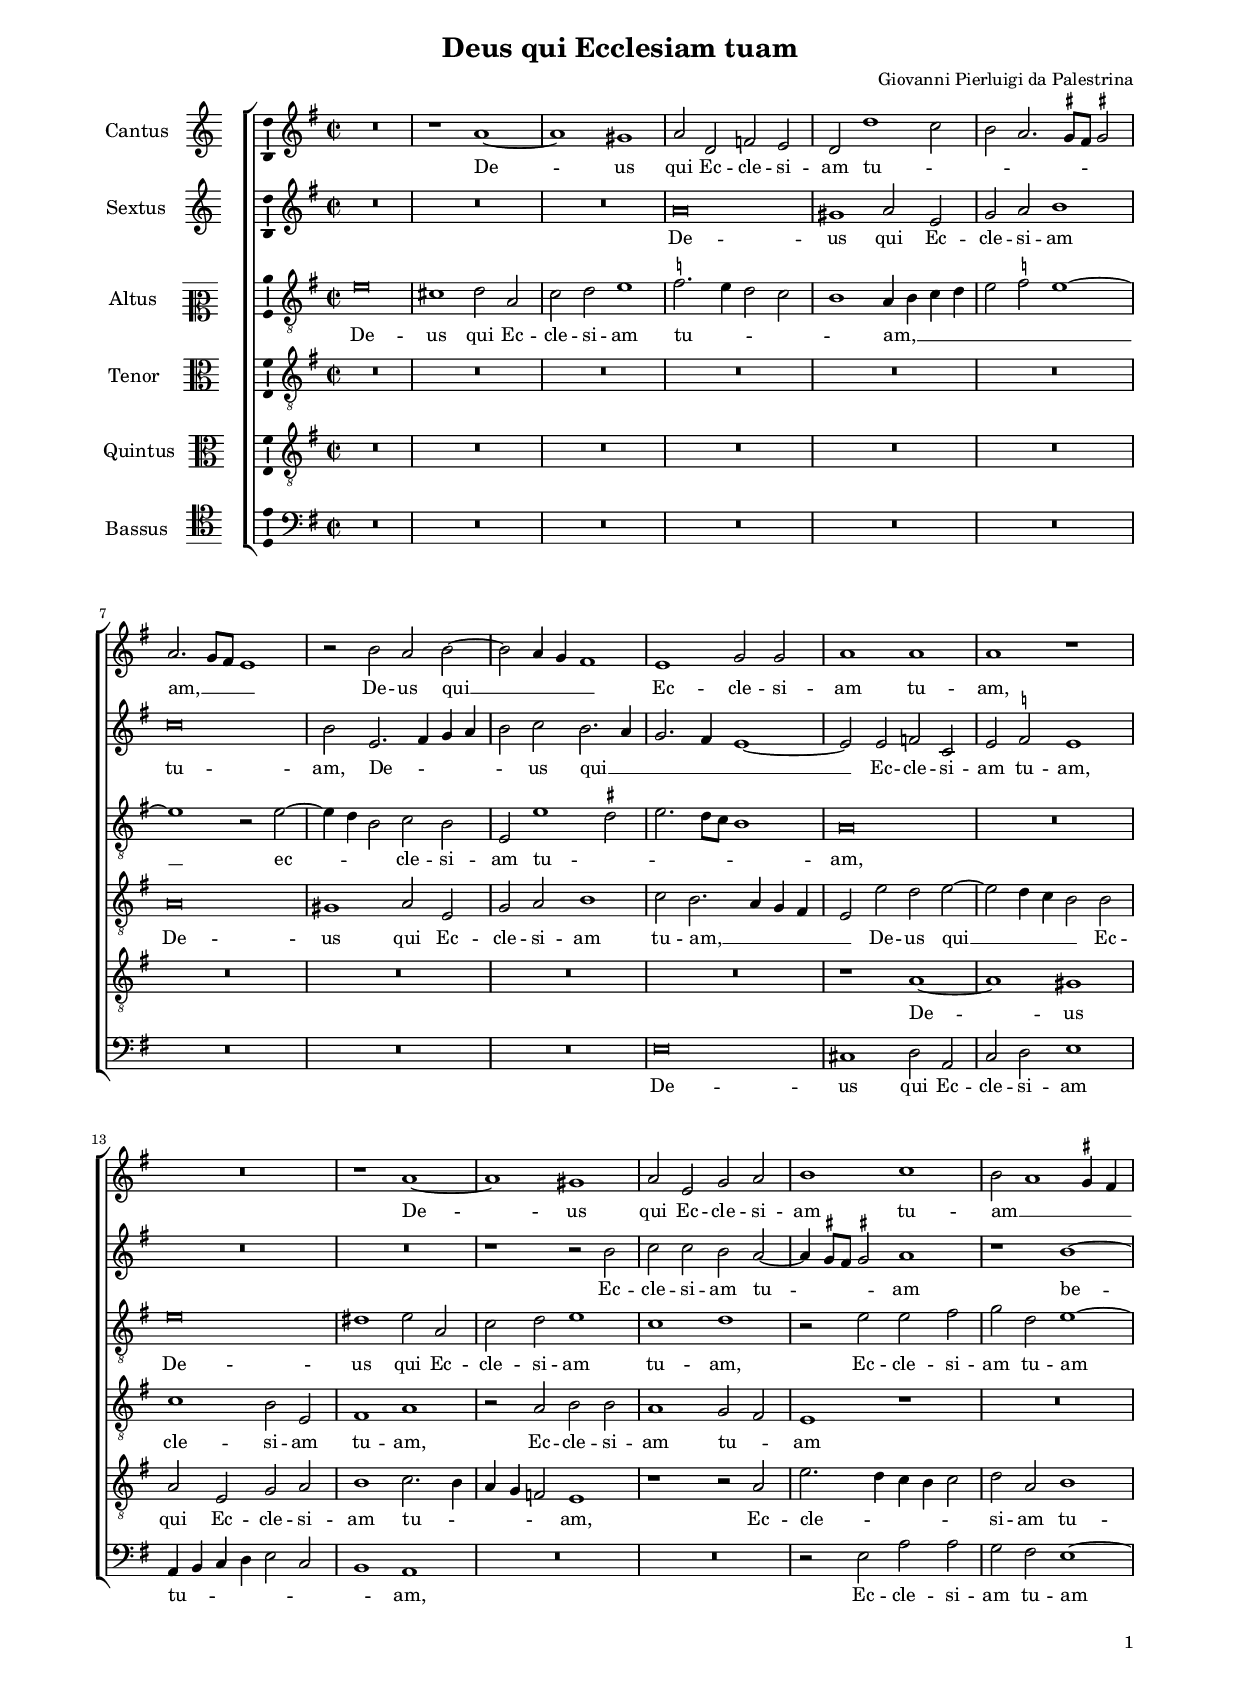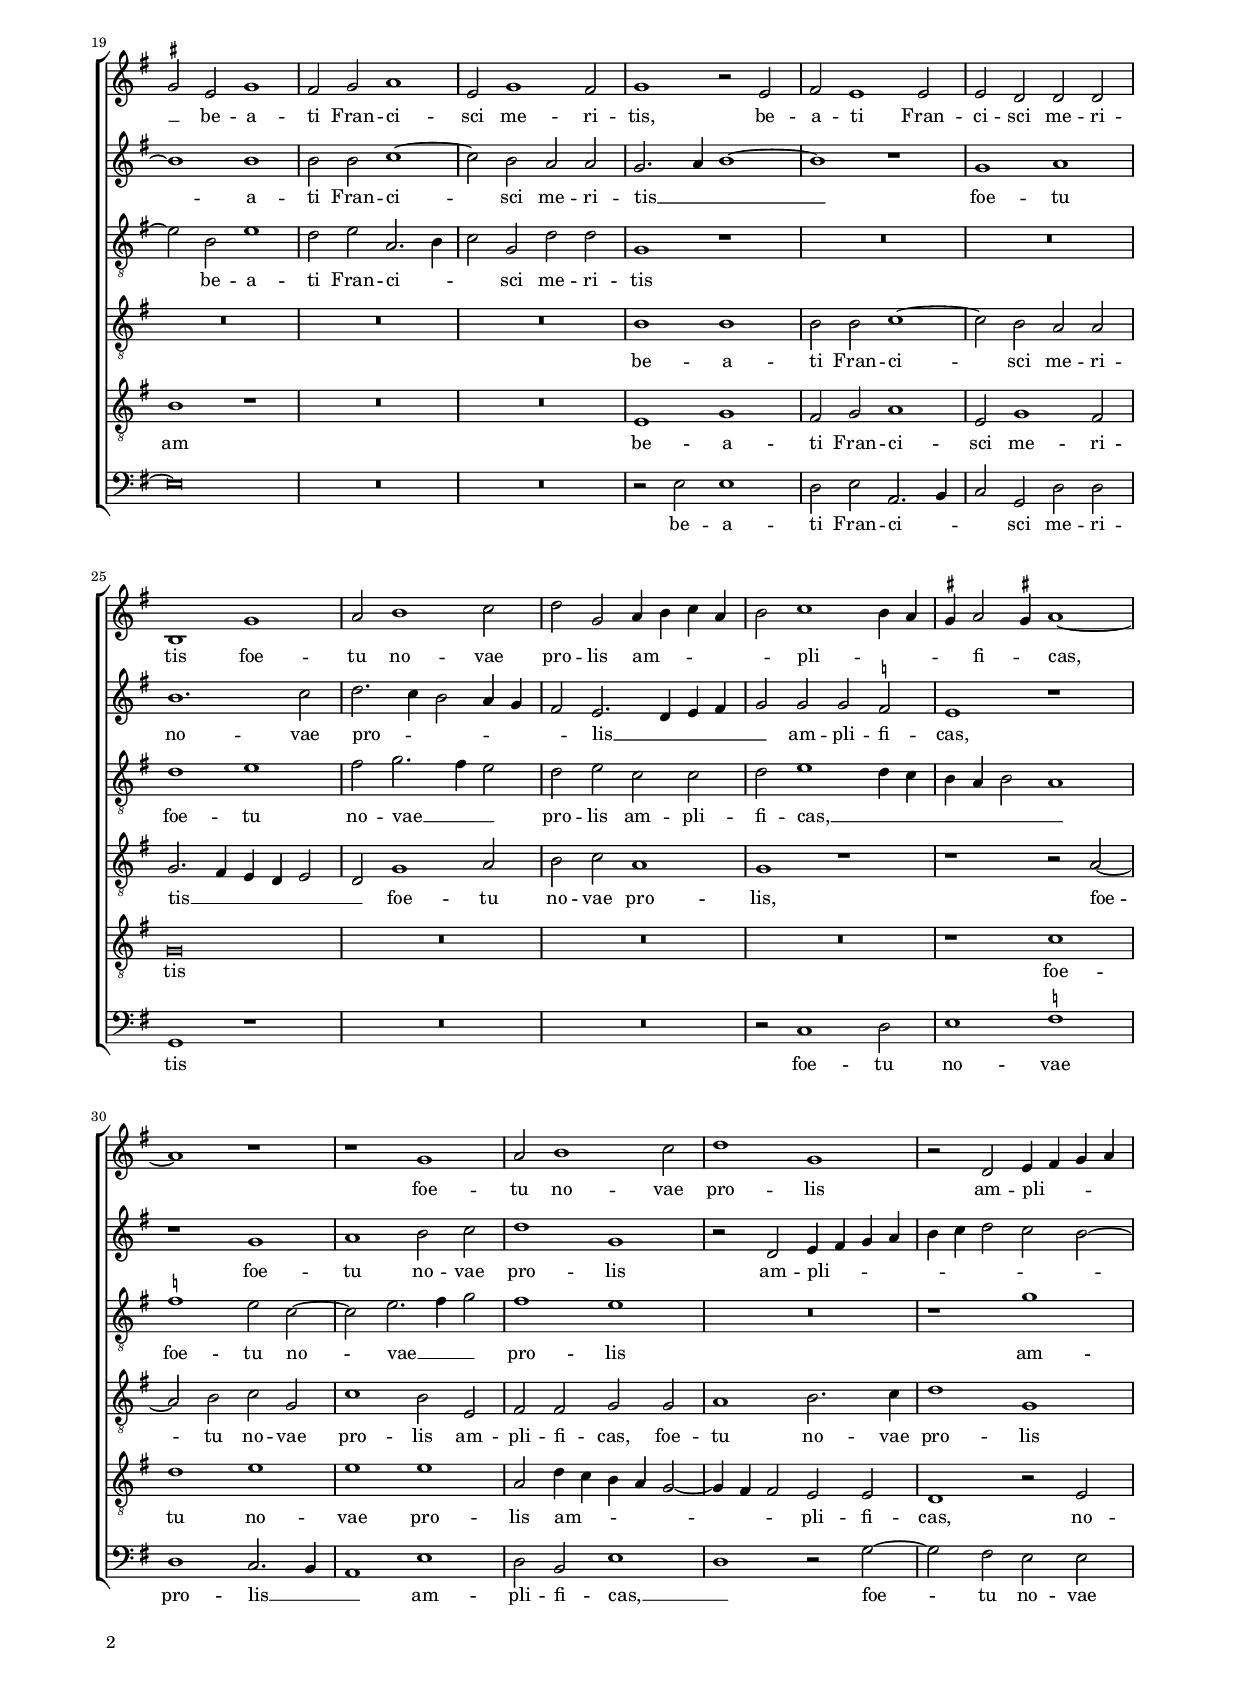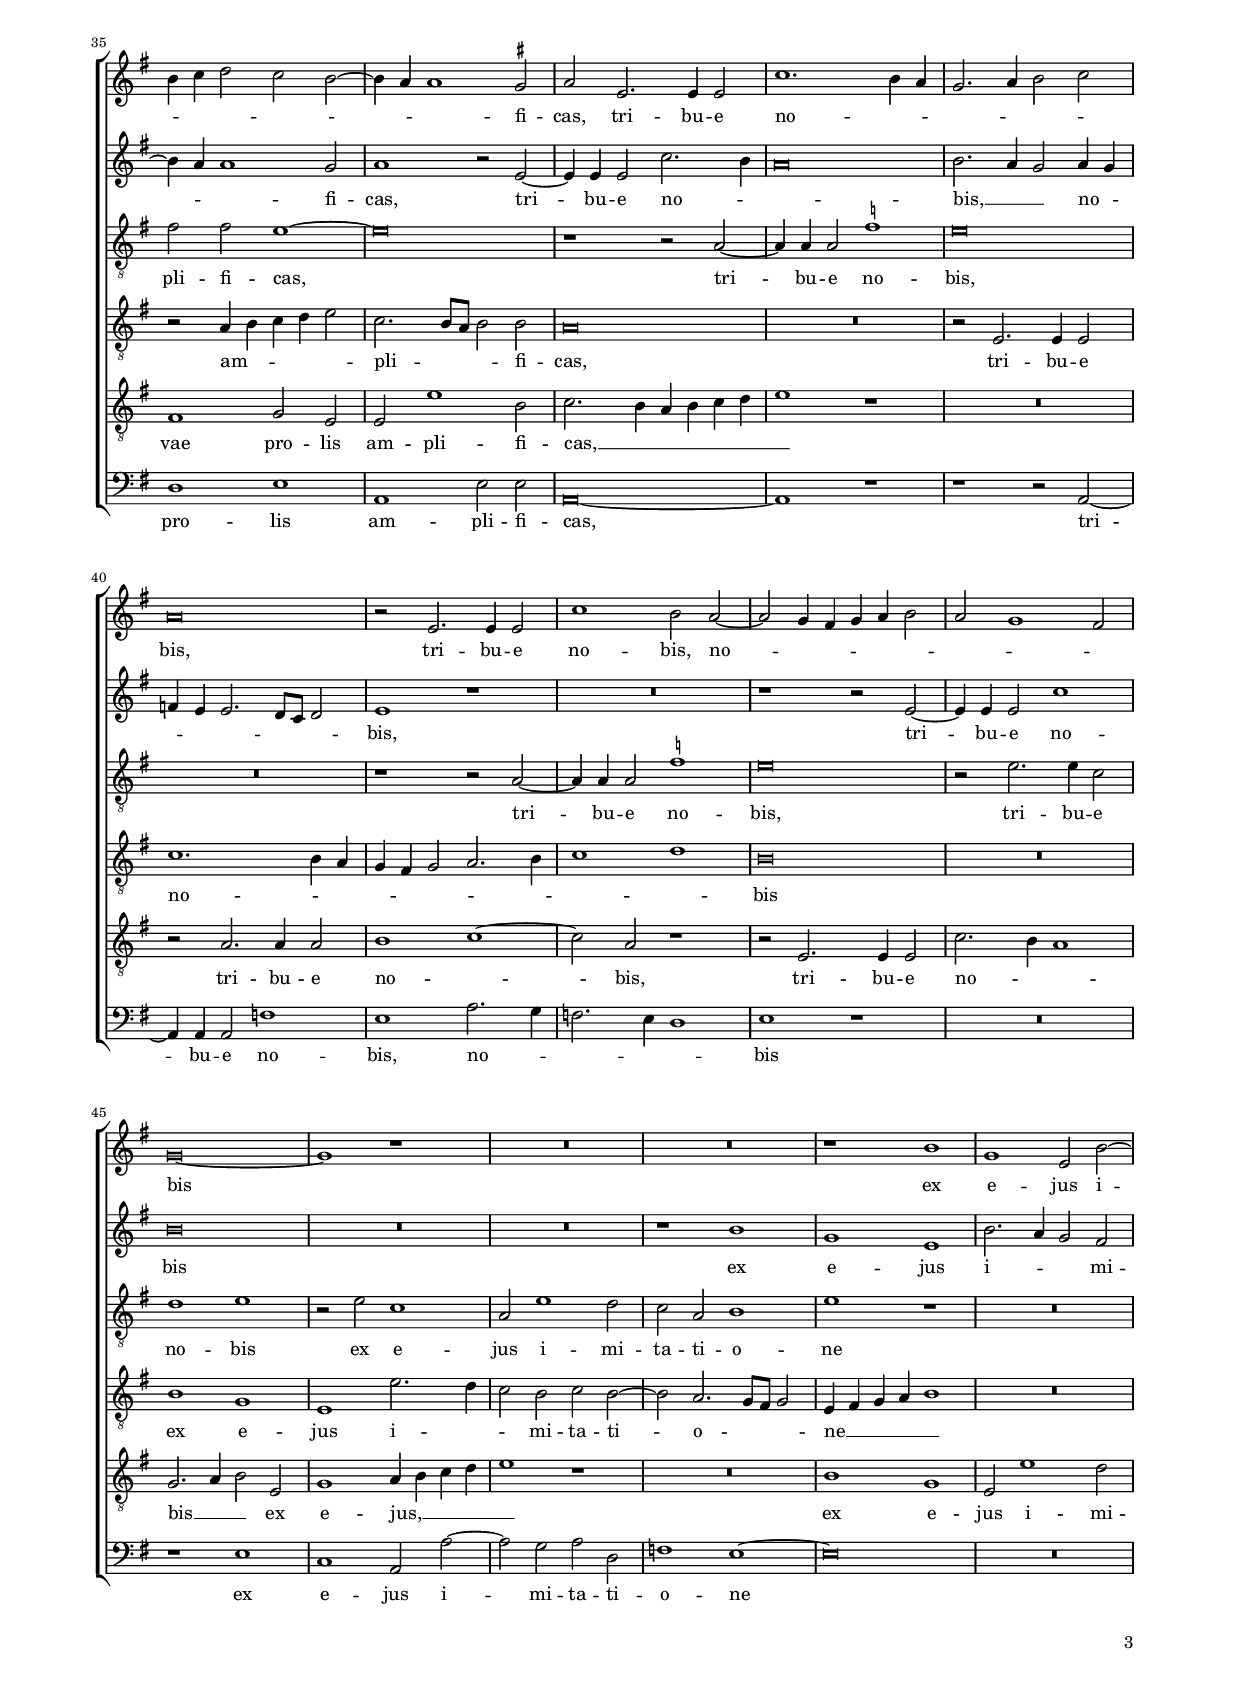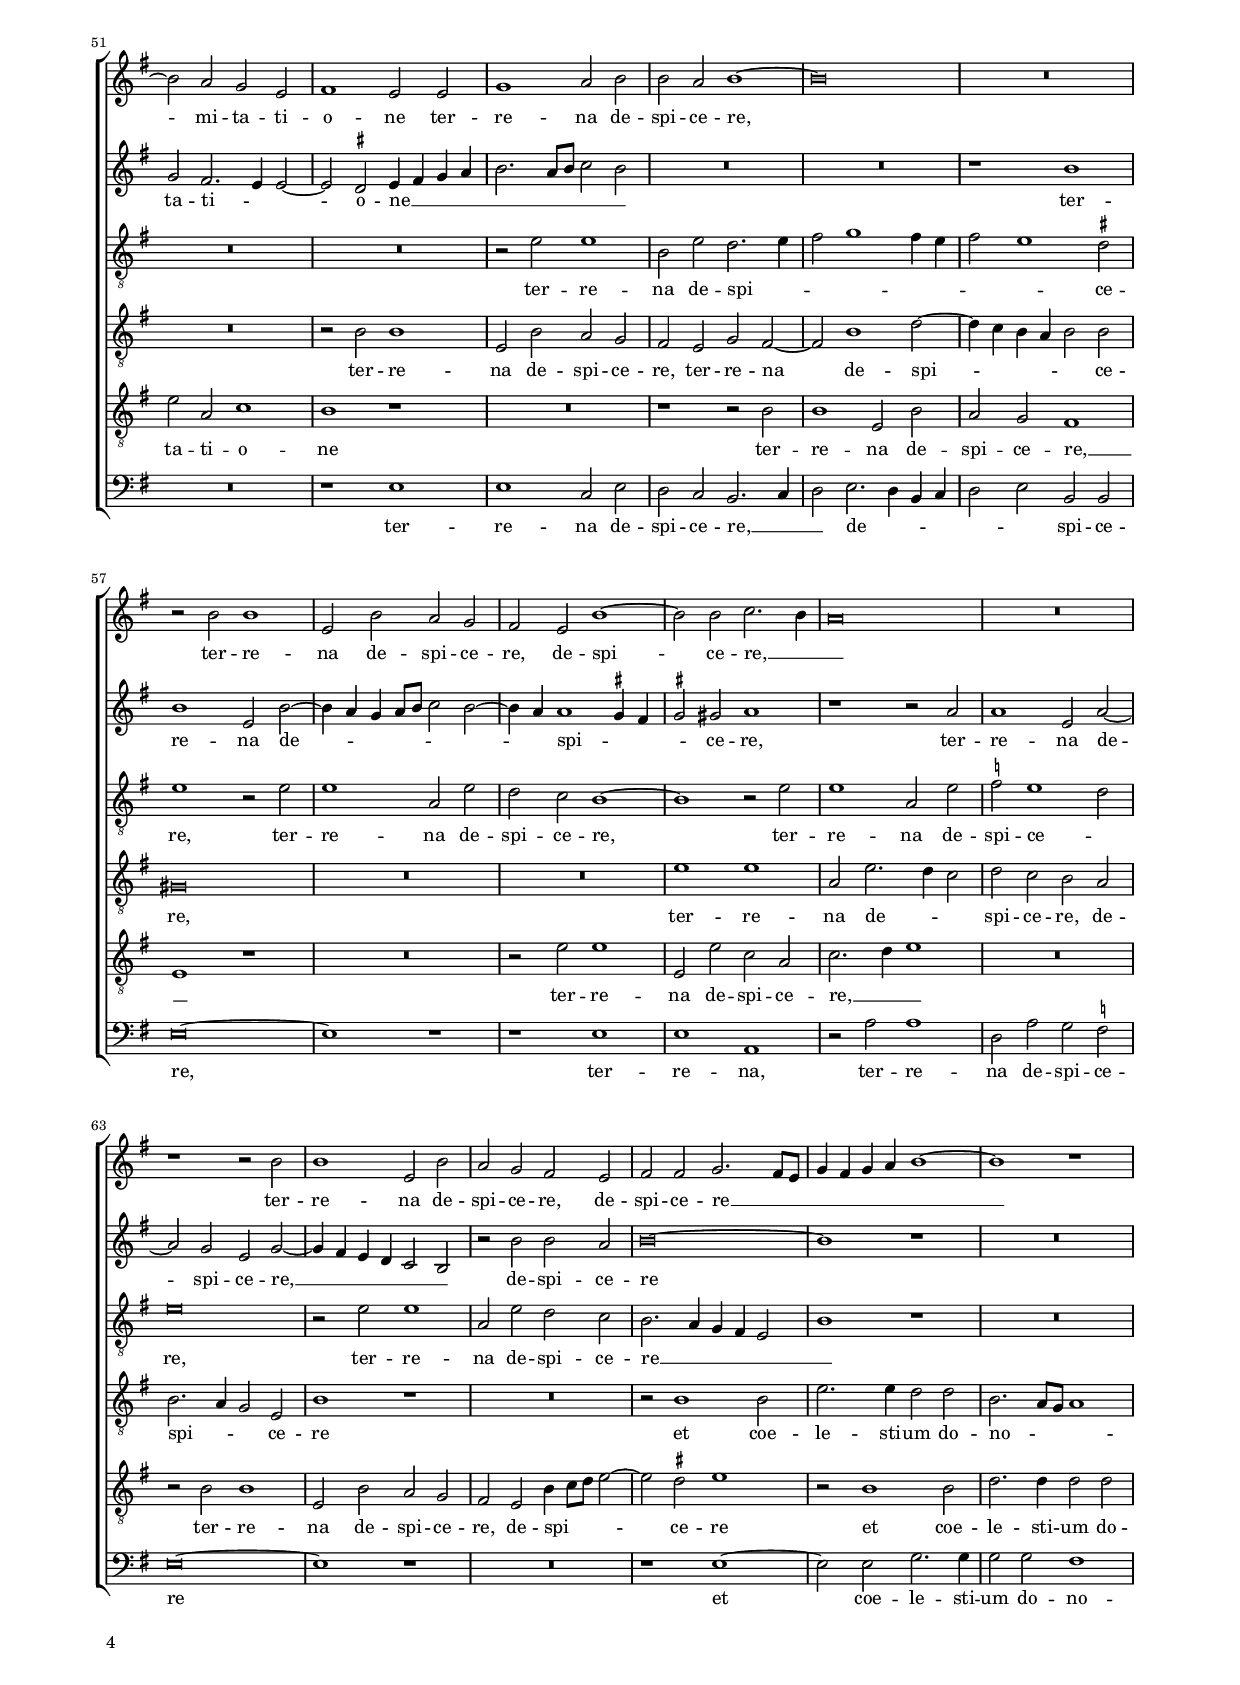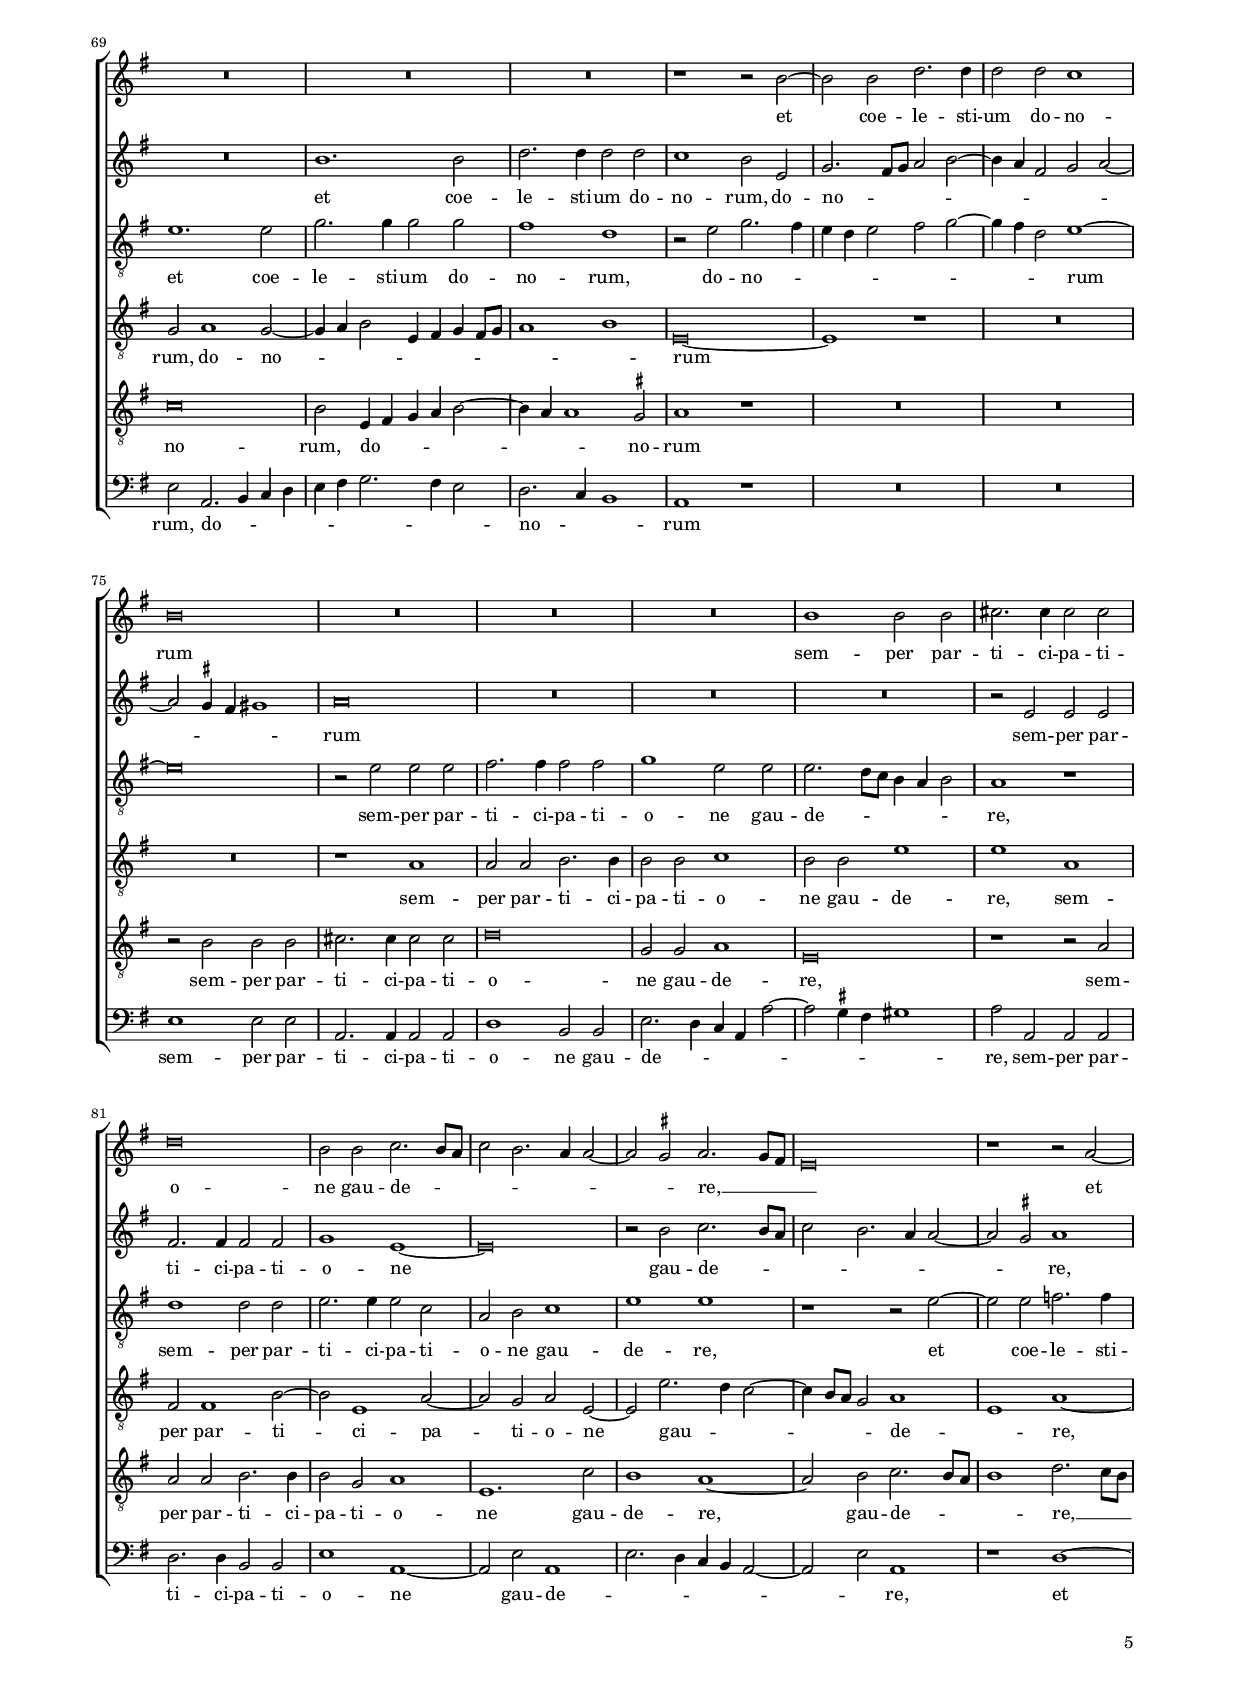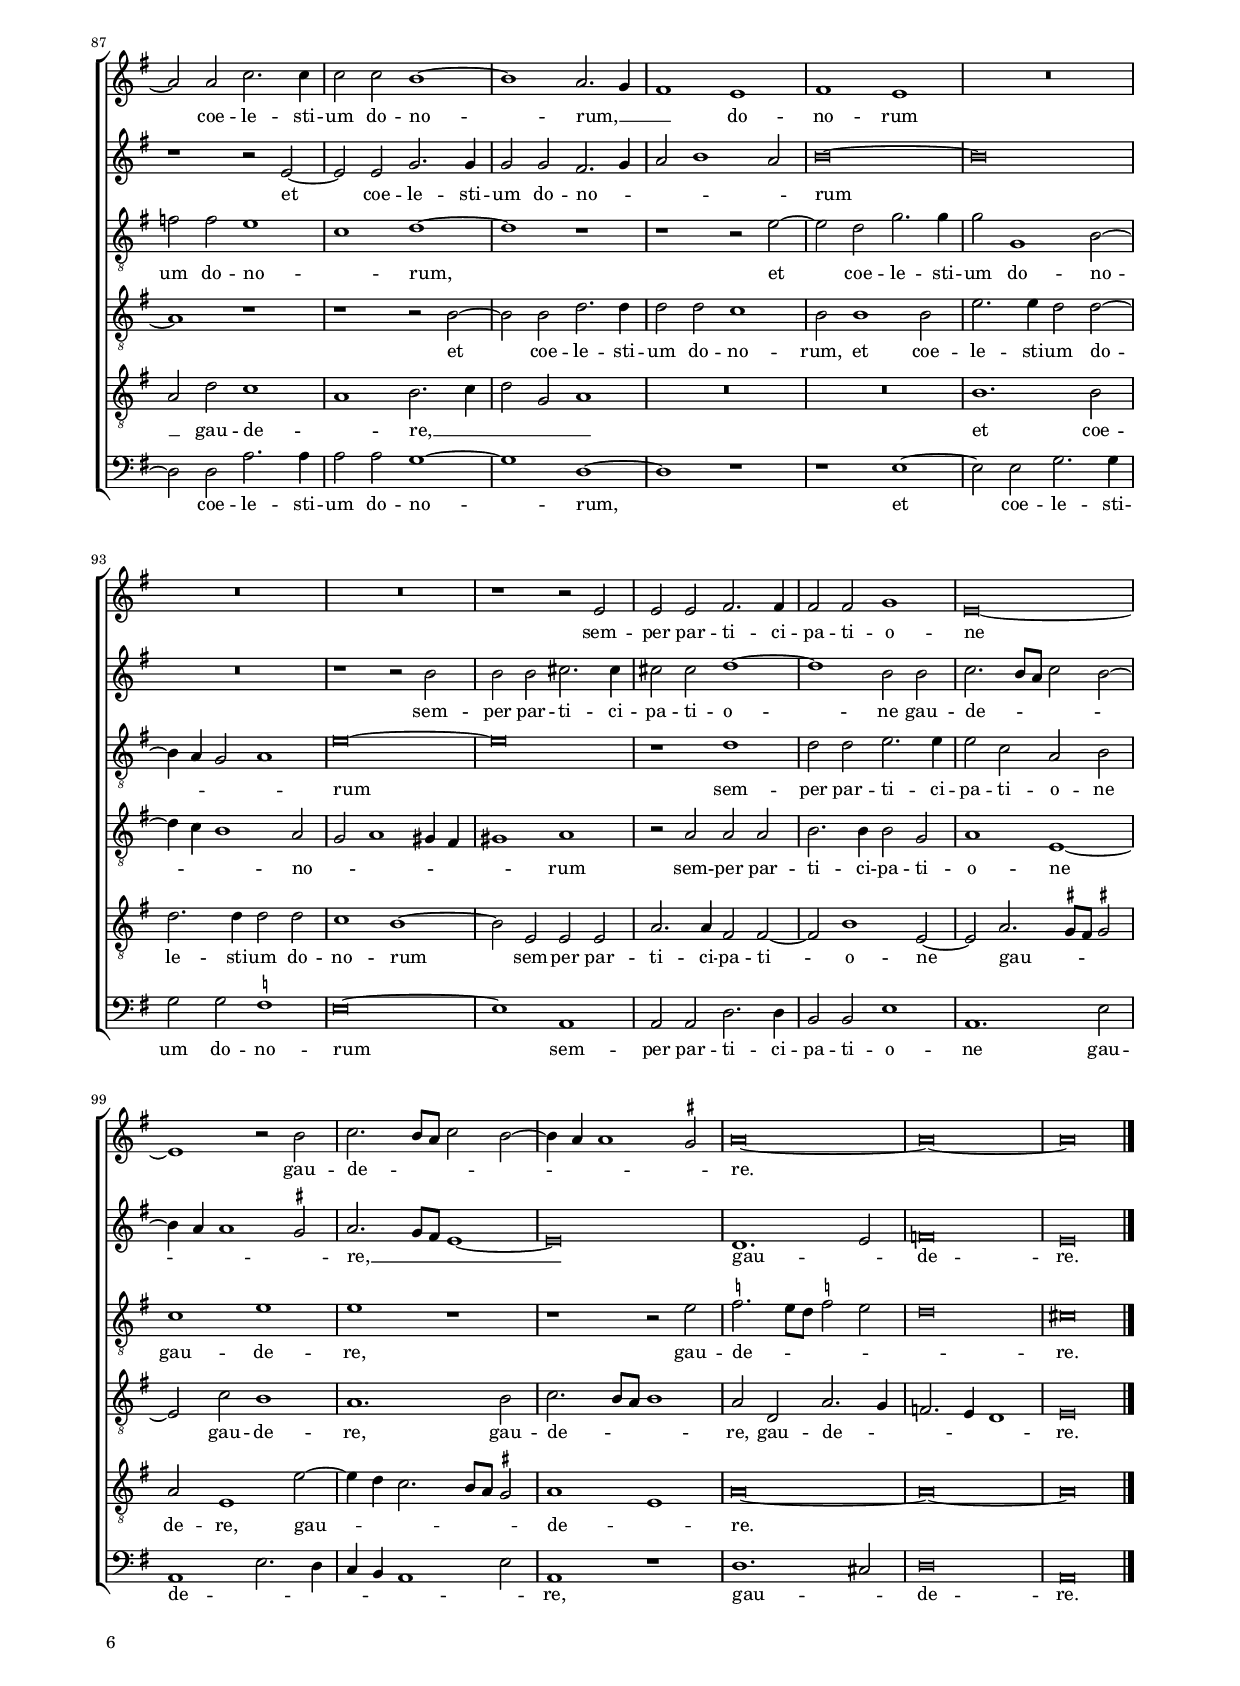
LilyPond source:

\header
{
  title="Deus qui Ecclesiam tuam"
  composer="Giovanni Pierluigi da Palestrina"
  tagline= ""
}

\version "2.22.0"
\language deutsch
#(set-global-staff-size 15)
% #(set-default-paper-size "letter")
#(ly:set-option 'point-and-click #f)


\paper
	{
	top-margin = 1.4 \cm
	bottom-margin = 0.9 \cm
	left-margin = 1.8 \cm
	right-margin = 1.8 \cm
	ragged-bottom = ##f
	ragged-last-bottom = ##f
	print-page-number = ##f
	system-system-spacing = #'((basic-distance . 17) (minimum-distance . 14) (padding . 5) (strechability . 250))
    oddFooterMarkup=\markup   \fill-line { "" \fromproperty #'page:page-number-string }
    evenFooterMarkup=\markup  \fill-line { \fromproperty #'page:page-number-string "" }
    last-bottom-spacing = #'((basic-distance . 12) (minimum-distance . 7) (padding . 4))
	systems-per-page = 3
	}


global = {
	\key c \major
	\time 2/2 \set Score.measureLength = #(ly:make-moment 2/1)
    \skip 1*2*104 \bar "|."
	}

ficta = { \once \set suggestAccidentals = ##t }
	
forget = #(define-music-function (music) (ly:music?) #{
	\accidentalStyle forget
	$music
	\accidentalStyle default
	#})



incipitcantus = \markup { \score {
	{
	\set Staff.instrumentName = \markup { \fontsize #1 "Cantus" }
	\key c \major
	\clef violin
	s4 \bar ""
	}
	\layout  {
	raggedright = ##t
	indent = 1.6 \cm
	line-width = 2.2 \cm
	\context { \Staff \remove Time_signature_engraver }
	\override Staff.Clef.Y-extent = #'(0 . 0)
	}} \hspace #1 }


incipitsextus = \markup { \score {
	{
	\set Staff.instrumentName = \markup { \fontsize #1 "Sextus" }
	\key c \major
	\clef violin
	s4 \bar ""
	}
	\layout  {
	raggedright = ##t
	indent = 1.6 \cm
	line-width = 2.2 \cm
	\context { \Staff \remove Time_signature_engraver }
	\override Staff.Clef.Y-extent = #'(0 . 0)
	}} \hspace #1 }
      
      
incipitaltus = \markup { \score {
	{
	\set Staff.instrumentName = \markup { \fontsize #1 "Altus" }
	\key c \major
	\clef mezzosoprano
	s4 \bar ""
	}
	\layout  {
	raggedright = ##t
	indent = 1.6 \cm
	line-width = 2.2 \cm
	\context { \Staff \remove Time_signature_engraver }
	\override Staff.Clef.Y-extent = #'(0 . 0)
	}} \hspace #1 }


incipittenor = \markup { \score {
	{
	\set Staff.instrumentName = \markup { \fontsize #1 "Tenor" }
	\key c \major
	\clef alto
	s4 \bar ""
	}
	\layout  {
	raggedright = ##t
	indent = 1.6 \cm
	line-width = 2.2 \cm
	\context { \Staff \remove Time_signature_engraver }
	\override Staff.Clef.Y-extent = #'(0 . 0)
	}} \hspace #1 }
      
      
incipitquintus = \markup { \score {
	{
	\set Staff.instrumentName = \markup { \fontsize #1 "Quintus" }
	\key c \major
	\clef alto
	s4 \bar ""
	}
	\layout  {
	raggedright = ##t
	indent = 1.6 \cm
	line-width = 2.2 \cm
	\context { \Staff \remove Time_signature_engraver }
	\override Staff.Clef.Y-extent = #'(0 . 0)
	}} \hspace #1 }
      
      
incipitbassus = \markup { \score {
	{
	\set Staff.instrumentName = \markup { \fontsize #1 "Bassus" }
	\key c \major
	\clef tenor
	s4 \bar ""
	}
	\layout  {
	raggedright = ##t
	indent = 1.6 \cm
	line-width = 2.2 \cm
	\context { \Staff \remove Time_signature_engraver }
	\override Staff.Clef.Y-extent = #'(0 . 0)
	}} \hspace #1 }


cantus =  \relative c''
	{
	R\breve
	r1 d~
	d1 cis
	d2 g, b2 a
%5
	g2 g'1 f2 |
	e2 d2. \ficta cis8  h \ficta cis!2
	d2. c8 h a1
	r2 e' d e~
	e2 d4 c h1
%10
	a1 c2 c |
	d1 d
	d1 r
	R\breve
	r1 d~
%15
	d1 cis |
	d2 a c d
	e1 f
	e2 d1 \ficta cis4 h
	\ficta cis2 a \forget c1
%20
	h2 c d1 |
	a2 c1 h2
	c1 r2 a
	h2 a1 a2
	a2 g g g
%25
	e1 c' |
	d2 e1 f2
	g2 c, d4 e f d
	e2 f1 e4 d
	\ficta cis4 d2 \ficta cis!4 d1~
%30
	d1 r |
	r1 c
	d2 e1 f2
	g1 c,
	r2 g a4 h c d
%35
	e4 f g2 f e~ |
	e4 d d1 \ficta cis2
	d2 a2. a4 a2
	f'1. e4 d
	c2. d4 e2 f
%40
	d\breve |
	r2 a2. a4 a2
	f'1 e2 d~
	d2 c4 h c d e2
	d2 c1 h2
%45
	c\breve~ |
	c1 r
	R\breve
	R\breve
	r1 e
%50
	c1 a2 e'~ |
	e2 d2 c a
	h1 a2 a
	c1 d2 e
	e2 d e1~
%55
	e\breve |
	R\breve
	r2 e e1
	a,2 e' d c
	h2 a e'1~
%60
        e2 e f2. e4 |	
	d\breve
	R\breve
	r1 r2 e
	e1 a,2 e'
%65
	d2 c h a |
	h2 h c2. h8 a
	c4 h c d e1~
	e1 r
	R\breve
%70
	R\breve |
	R\breve
	r1 r2 e~
	e2 e g2. g4
	g2 g f1
%75
	e\breve |
	R\breve
	R\breve
	R\breve
	e1 e2 e
%80
	fis2. fis4 fis2 fis |
	g\breve
	e2 e f2. e8 d
	f2 e2. d4 d2~
	d2 \ficta cis d2. \forget c8 h
%85
	a\breve |
	r1 r2 d~
	d2 d f2. f4
	f2 f e1~
	e1 d2. c4
%90
	h1 a |
	h1 a
	R\breve
	R\breve
	R\breve
%95
	r1 r2 a |
	a2 a h2. h4
	h2 h c1
	a\breve~
	a1 r2 e'
%100
        f2. e8 d f2 e~ |
        e4 d d1 \ficta cis2
        d\breve~
        d\breve~
        d\breve |        
	}


sextus = \relative c''
	{
	R\breve
	R\breve
	R\breve
	d\breve
%5
	cis1 d2 a |
	c2 d e1
	f\breve
	e2 a,2. h4 c d
	e2 f e2. d4
%10
	c2. h4 a1~ |
	a2 a b f
	a2 \ficta b a1
	R\breve
        R\breve
%15
	r1 r2 e' |
	f2 f e d~
	d4 \ficta cis8 h \ficta cis!2 d1
	r1 e~
	e1 e
%20
        e2 e f1~ |
        f2 e d d	
	c2. d4 e1~
	e1 r
	c1 d
%25
	e1. f2 |
	g2. f4 e2 d4 c
	h2 a2. g4 a h
	c2 c c \ficta b
	a1 r
%30
        r1 c |	
	d1 e2 f
	g1 c,
	r2 g a4 h c d
	e4 f g2 f e~
%35
	e4 d d1 c2 |
	d1 r2 a~
	a4 a a2 f'2. e4
	d\breve
	e2. d4 c2 d4 c
%40
	b4 a a2. g8 f g2 |
	a1 r
	R\breve
	r1 r2 a~
	a4 a a2 f'1
%45
	e\breve |
	R\breve
	R\breve
	r1 e
	c1 a
%50
	e'2. d4 c2 h |
	c2 h2. a4 a2~
	a2 \ficta gis a4 h c d
	e2. d8 e f2 e
	R\breve
%55
	R\breve |
	r1 e
	e1 a,2 e'~
	e4 d c d8 e f2 e~
	e4 d d1 \ficta cis4 h
%60
	\ficta cis2 cis! d1 |
	r1 r2 d
	d1 a2 d~
	d2 c a c~
	c4 h a g f2 e
%65
	r2 e' e d |
	e\breve~
	e1 r
	R\breve
	R\breve
%70
	e1. e2 |
	g2. g4 g2 g
	f1 e2 a,
	c2. h8 c d2 e~
	e4 d h2 c d~
%75
	d2 \ficta cis4 h cis!1 |
	d\breve
	R\breve
	R\breve
	R\breve
%80
	r2 a a a |
	h2. h4 h2 h
	c1 a~
	a\breve
	r2 e' f2. e8 d
%85
	f2 e2. d4 d2~ |
	d2 \ficta cis d1
	r1 r2 a~
	a2 a c2. c4
	c2 c h2. c4
%90
	d2 e1 d2 |
	e\breve~
	e\breve
	R\breve
	r1 r2 e
%95
	e2 e fis2. fis4 |
	fis2 fis g1~
	g1 e2 e
	f2. e8 d f2 e~
	e4 d d1 \ficta cis2
%100
        d2. c8 h a1~ |
        a\breve
        g1. a2
        b\breve
        a\breve |
	}


altus =  \relative c'
    {
	a'\breve
	fis1 g2 d
	f2 g a1
	\ficta b2. a4 g2 f
%5
	e1 d4 e f g |
	a2 \ficta b a1~
	a1 r2 a~
	a4 g e2 f e
	a,2 a'1 \ficta gis2
%10
	a2. g8 f e1 |
	d\breve
	R\breve
	a'\breve
	gis1 a2 d,
%15
	f2 g a1 |
	f1 g
	r2 a a h
	c2 g a1~
	a2 e a1
%20
	g2 a d,2. e4 |
	f2 c g' g
	c,1 r
	R\breve
	R\breve
%25
	g'1 a |
	h2 c2. h4 a2
	g2 a f f
	g2 a1 g4 f
	e4 d e2 d1
%30
	\ficta b'1 a2 f~ |
	f2 a2. h4 c2
	h1 a
	R\breve
	r1 c
%35
	h2 h a1~ |
	a\breve
	r1 r2 d,~
	d4 d d2 \ficta b'1
	a\breve
%40
	R\breve |
	r1 r2 d,~
	d4 d d2 \ficta b'1
	a\breve
	r2 a2. a4 f2
%45
	g1 a |
	r2 a f1
	d2 a'1 g2
	f2 d e1
	a1 r
%50
	R\breve |
	R\breve
	R\breve
	r2 a a1
	e2 a g2. a4
%55
	h2 c1 h4 a |
	h2 a1 \ficta gis2
	a1 r2 a
	a1 d,2 a'
	g2 f e1~
%60
	e1 r2 a |
	a1 d,2 a'
	\ficta b2 a1 g2
	a\breve
	r2 a a1
%65
	d,2 a' g f |
	e2. d4 c h a2
	e'1 r
	R\breve
	a1. a2
%70
	c2. c4 c2 c |
	h1 g
	r2 a c2. h4
	a4 g a2 h c2~
	c4 h g2 a1~
%75
	a\breve |
	r2 a a a
	h2. h4 h2 h
	c1 a2 a
	a2. g8 f e4 d e2
%80
	d1 r |
	g1 g2 g
	a2. a4 a2 f
	d2 e f1
	a1 a
%85
	r1 r2 a~ |
	a2 a b2. b4
	b2 b a1
	f1 g~
	g1 r
%90
	r1 r2 a~ |
	a2 g c2. c4
	c2 c,1 e2~
	e4 d c2 d1
	a'\breve~
%95
	a\breve |
	r1 g
	g2 g a2. a4
	a2 f d e
	f1 a
%100
        a1 r |
        r1 r2 a
        \ficta b2. a8 g \ficta b!2 a
        g\breve
        fis\breve |
	}


tenor =  \relative c'
	{
	R\breve
	R\breve
	R\breve
	R\breve
%5
	R\breve |
	R\breve
	d\breve
	cis1 d2 a
	c2 d e1
%10
	f2 e2. d4 c h |
	a2 a' g a~
	a2 g4 f e2 e
	f1 e2 a,
	h1 d
%15
	r2 d e e |
	d1 c2 h
	a1 r
	R\breve
	R\breve
%20
	R\breve |
	R\breve
	e'1 e
	e2 e f1~
	f2 e d d
%25
	c2. h4 a g a2 |
	g2 c1 d2
	e2 f d1
	c1 r
	r1 r2 d~
%30
	d2 e f c |
	f1 e2 a,
	h2 h c c
	d1 e2. f4
	g1 c,
%35
	r2 d4 e f g a2 |
	f2. e8 d e2 e
	d\breve
	R\breve
	r2 a2. a4 a2
%40
	f'1. e4 d |
	c4 h c2 d2. e4
	f1 g
	e\breve
	R\breve
%45
	e1 c |
	a1 a'2. g4
	f2 e f e~
	e2 d2. c8 h c2
	a4 h c d e1
%50
	R\breve |
	R\breve
	r2 e e1
	a,2 e' d c
	h2 a c h~
%55
	h2 e1 g2~ |
	g4 f e d e2 e
	cis\breve
	R\breve
	R\breve
%60
	a'1 a |
	d,2 a'2. g4 f2
	g2 f e d
	e2. d4 c2 a
	e'1 r
%65
	R\breve |
	r2 e1 e2
	a2. a4 g2 g
	e2. d8 c d1
	c2 d1 c2~
%70
	c4 d e2 a,4 h c h8 c |
	d1 e
	a,\breve~
	a1 r
	R\breve
%75
	R\breve |
	r1 d
	d2 d e2. e4
	e2 e f1
	e2 e a1
%80
	a1 d, |
	h2 h1 e2~
	e2 a,1 d2~	
	d2 c d a~
        a2 a'2. g4 f2~
%85
	f4 e8 d c2 d1 |
	a1 d~
	d1 r
	r1 r2 e~
	e2 e g2. g4
%90
	g2 g f1 |
	e2 e1 e2
	a2. a4 g2 g~
	g4 f e1 d2
	c d1 cis4 h
%95
	cis1 d |
	r2 d d d
	e2. e4 e2 c
	d1 a~
	a2 f' e1
%100
        d1. e2 |
        f2. e8 d e1
        d2 g, d'2. c4
        b2. a4 g1
        a\breve |
	}


quintus  =  \relative c'
	{
	R\breve
	R\breve
	R\breve
	R\breve
%5
	R\breve |
	R\breve
	R\breve
	R\breve
	R\breve
%10
	R\breve |
	r1 d~
	d1 cis
	d2 a c d
	e1 f2. e4
%15
	d4 c b2 a1 |
	r1 r2 d
	a'2. g4 f e f2
	g2 d e1
	e1 r
%20
	R\breve |
        R\breve	
	a,1 c
        h2 c d1
	a2 c1 h2
%25
	c\breve |
	R\breve
	R\breve
	R\breve
	r1 f
%30
	g1 a |
	a1 a
	d,2 g4 f e d c2~
	c4 h h2 a a
	g1 r2 a
%35
	h1 c2 a |
	a2 a'1 e2
	f2. e4 d e f g
	a1 r
	R\breve
%40
	r2 d,2. d4 d2 |
	e1 f~
	f2 d r1
	r2 a2. a4 a2
	f'2. e4 d1
%45
	c2. d4 e2 a, |
	c1 d4 e f g
	a1 r
	R\breve
	e1 c
%50
	a2 a'1 g2 |
	a2 d, f1
	e1 r
	R\breve
	r1 r2 e
%55
	e1 a,2 e' |
	d2 c h1
	a1 r
	R\breve
	r2 a' a1
%60
	a,2 a' f d |
	f2. g4 a1
	R\breve
	r2 e e1
	a,2 e' d c
%65
	h2 a e'4 f8 g a2~ |
	a2 \ficta gis a1
	r2 e1 e2
	g2. g4 g2 g
	f\breve
%70
	e2 a,4 h c d e2~ |
	e4 d d1 \ficta cis2
	d1 r
	R\breve
	R\breve
%75
	r2 e e e |
	fis2. fis4 fis2 fis
	g\breve
	c,2 c d1
	a\breve
%80
	r1 r2 d |
	d2 d e2. e4
	e2 c d1
	a1. f'2
	e1 d~
%85
	d2 e f2. e8 d |
	e1 g2. f8 e
	d2 g f1
	d1 e2. f4
	g2 c, d1
%90
	R\breve |
	R\breve
	e1. e2
	g2. g4 g2 g
	f1 e~
%95
	e2 a, a a |
	d2. d4 h2 h~
	h2 e1 a,2~
	a2 d2. \ficta cis8 h \ficta cis!2
	d2 a1 a'2~
%100
        a4 g f2. e8 d \ficta cis2 |
        d1 a
        d\breve~
        d\breve~
        d\breve |
	}


bassus  =  \relative c
	{
	R\breve
	R\breve
	R\breve
	R\breve
%5
	R\breve |
	R\breve
	R\breve
	R\breve
	R\breve
%10
	a'\breve |
	fis1 g2 d
        f2 g a1	
        d,4 e f g a2 f
	e1 d
%15
	R\breve |
	R\breve
	r2 a' d d
	c2 h a1~
	a\breve
%20
	R\breve |
	R\breve
	r2 a a1
	g2 a d,2. e4
	f2 c g' g
%25
	c,1 r |
	R\breve
	R\breve
	r2 f1 g2
	a1 \ficta b
%30
	g1 f2. e4 |
	d1 a'
	g2 e a1
	g1 r2 c~
	c2 h a a
%35
	g1 a |
	d,1 a'2 a
	d,\breve~
	d1 r
	r1 r2 d~
%40
	d4 d d2 b'1 |
	a1 d2. c4
	b2. a4 g1
	a1 r
	R\breve
%45
	r1 a |
	f1 d2 d'~
	d2 c d g,
	b1 a~
	a\breve
%50
	R\breve |
	R\breve
	r1 a
	a1 f2 a
	g2 f e2. f4
%55
	g2 a2. g4 e f |
	g2 a e e
	a\breve~
	a1 r
	r1 a
%60
	a1 d, |
	r2 d' d1
	g,2 d' c \ficta b
	a\breve~
	a1 r
%65
	R\breve |
	r1 a~
	a2 a c2. c4
	c2 c h1
	a2 d,2. e4 f g
%70
	a4 h c2. h4 a2 |
	g2. f4 e1
	d1 r
	R\breve
	R\breve
%75
	a'1 a2 a |
	d,2. d4 d2 d
	g1 e2 e
	a2. g4 f4 d d'2~
	d2 \ficta cis4 h cis!1
%80
	d2 d, d d |
	g2. g4 e2 e
	a1 d,~
	d2 a' d,1
	a'2. g4 f e d2~
%85
	d2 a' d,1 |
	r1 g~
	g2 g d'2. d4
	d2 d c1~
	c1 g~
%90
	g1 r |
	r1 a~
	a2 a c2. c4
        c2 c \ficta b1
	a\breve~
%95
	a1 d, |
	d2 d g2. g4
	e2 e a1
	d,1. a'2
	d,1 a'2. g4
%100
        f4 e d1 a'2 |
        d,1 r
        g1. fis2
        g\breve
        d\breve |
	}


lyricscantus = \lyricmode {
	De -- us qui Ec -- cle -- si -- am tu -- _ _ _ _ _ _ am, __ _ _ _
        De -- us qui __ _ _ _ Ec -- cle -- si -- am tu -- am,
        De -- us qui Ec -- cle -- si -- am tu -- am __ _ _ _ _ 
        be -- a -- ti Fran -- ci -- sci me -- ri -- tis,
        be -- a -- ti Fran -- ci -- sci me -- ri -- tis
        foe -- tu no -- vae pro -- lis am -- _ _ _ _ pli -- _ _ _ fi -- _ cas,
        foe -- tu no -- vae pro -- lis am -- pli -- _ _ _ _ _ _ _ _ _ _ fi -- cas,
        tri -- bu -- e no -- _ _ _ _ _ _ bis,
        tri -- bu -- e no -- bis,
        no -- _ _ _ _ _ _ _ _ bis ex e -- jus i -- mi -- ta -- ti -- o -- ne
        ter -- re -- na de -- spi -- ce -- re,
        ter -- re -- na de -- spi -- ce -- re,
        de -- spi -- ce -- re, __ _ _
        ter -- re -- na de -- spi -- ce -- re,
        de -- spi -- ce -- re __ _ _ _ _ _ _ _
        et coe -- le -- sti -- um do -- no -- rum
        sem -- per par -- ti -- ci -- pa -- ti -- o -- ne gau -- de -- _ _ _ _ _ _ _ re, __ _ _ _
        et coe -- le -- sti -- um do -- no -- rum, __ _ _
        do -- no -- rum
        sem -- per par -- ti -- ci -- pa -- ti -- o -- ne gau -- de -- _ _ _ _ _ _ _ re.
    }


lyricssextus = \lyricmode {
	De -- us qui Ec -- cle -- si -- am tu -- am,
        De -- _ _ _ _ us qui __ _ _ _ _ Ec -- cle -- si -- am tu -- am,
        Ec -- cle -- si -- am tu -- _ _ _ am
        be -- a -- ti Fran -- ci -- sci me -- ri -- tis __ _ _ 
        foe -- tu no -- vae pro -- _ _ _ _ _ lis __ _ _ _ _ am -- pli -- fi -- cas,
        foe -- tu no -- vae pro -- lis am -- pli -- _ _ _ _ _ _ _ _ _ _ fi -- cas,
        tri -- bu -- e no -- _ _ bis, __ _ _
        no -- _ _ _ _ _ _ _ bis,
        tri -- bu -- e no -- bis 
        ex e -- jus i -- _ _ mi -- ta -- ti -- _ _ o -- ne __ _ _ _ _ _ _ _ _
        ter -- re -- na de -- _ _ _ _ _ _ _ spi -- _ _ _ ce -- re,
        ter -- re -- na de -- spi -- ce -- re, __ _ _ _ _ _
        de -- spi -- ce -- re
        et coe -- le -- sti -- um do -- no -- rum,
        do -- no -- _ _ _ _ _ _ _ _ _ _ _ rum
        sem -- per par -- ti -- ci -- pa -- ti -- o -- ne gau -- de -- _ _ _ _ _ _ _ re,
        et coe -- le -- sti -- um do -- no -- _ _ _ _ rum
        sem -- per par -- ti -- ci -- pa -- ti -- o -- ne gau -- de -- _ _ _ _ _ _ _ re, __ _ _ _
        gau -- _ de -- re.
	}


lyricsaltus = \lyricmode {
	De -- us qui Ec -- cle -- si -- am tu -- _ _ _ _ am, __ _ _ _ _ _ _
        ec -- _ _ cle -- si -- am tu -- _ _ _ _ _ am,
        De -- us qui Ec -- cle -- si -- am tu -- am,
        Ec -- cle -- si -- am tu -- am
        be -- a -- ti Fran -- ci -- _ _ sci me -- ri -- tis
        foe -- tu no -- vae __ _ _ pro -- lis am -- pli -- fi -- cas, __ _ _ _ _ _ _
        foe -- tu no -- vae __ _ _ pro -- lis am -- pli -- fi -- cas,
        tri -- bu -- e no -- bis,
        tri -- bu -- e no -- bis,
        tri -- bu -- e no -- bis ex e -- jus i -- mi -- ta -- ti -- o -- ne
        ter -- re -- na de -- spi -- _ _ _ _ _ _ _ ce -- re,
        ter -- re -- na de -- spi -- ce -- re,
        ter -- re -- na de -- spi -- ce -- _ re,
        ter -- re -- na de -- spi -- ce -- re __ _ _ _ _ _
        et coe -- le -- sti -- um do -- no -- rum,
        do -- no -- _ _ _ _ _ _ _ _ rum
        sem -- per par -- ti -- ci -- pa -- ti -- o -- ne gau -- de -- _ _ _ _ _ re,
        sem -- per par -- ti -- ci -- pa -- ti -- o -- ne gau -- de -- re,
        et coe -- le -- sti -- um do -- no -- _ rum,
        et coe -- le -- sti -- um do -- no -- _ _ _ rum
        sem -- per par -- ti -- ci -- pa -- ti -- o -- ne gau -- de -- re,
        gau -- de -- _ _ _ _ _ re.
	}
	

lyricstenor = \lyricmode {
	De -- us qui Ec -- cle -- si -- am tu -- am, __ _ _ _ _
        De -- us qui __ _ _ _ Ec -- cle -- si -- am tu -- am,
        Ec -- cle -- si -- am tu -- _ am
        be -- a -- ti Fran -- ci -- sci me -- ri -- tis __ _ _ _ _ _ 
        foe -- tu no -- vae pro -- lis,
        foe -- tu no -- vae pro -- lis am -- pli -- fi -- cas,
        foe -- tu no -- vae pro -- lis am -- _ _ _ _ pli -- _ _ _ fi -- cas,
        tri -- bu -- e no -- _ _ _ _ _ _ _ _ _ bis ex e -- jus i -- _ _ mi -- ta -- ti -- o -- _ _ _ ne __ _ _ _ _
        ter -- re -- na de -- spi -- ce -- re,
        ter -- re -- na de -- spi -- _ _ _ _ ce -- re,
        ter -- re -- na de -- _ _ spi -- ce -- re,
        de -- spi -- _ _ ce -- re
        et coe -- le -- sti -- um do -- no -- _ _ _ rum,
        do -- no -- _ _ _ _ _ _ _ _ _ rum
        sem -- per par -- ti -- ci -- pa -- ti -- o -- ne gau -- de -- re,
        sem -- per par -- ti -- ci -- pa -- ti -- o -- ne gau -- _ _ _ _ _ de -- _ re,
        et coe -- le -- sti -- um do -- no -- rum,
        et coe -- le -- sti -- um do -- _ _ no -- _ _ _ _ _ rum
        sem -- per par -- ti -- ci -- pa -- ti -- o -- ne gau -- de -- re,
        gau -- de -- _ _ _ re,
        gau -- de -- _ _ _ _ re.
	}


lyricsquintus = \lyricmode {
	De -- us qui Ec -- cle -- si -- am tu -- _ _ _ _ am,
        Ec -- cle -- _ _ _ _ si -- am tu -- am
        be -- a -- ti Fran -- ci -- sci me -- ri -- tis
        foe -- tu no -- vae pro -- lis am -- _ _ _ _ _ _ pli -- fi -- cas,
        no -- vae pro -- lis am -- pli -- fi -- cas, __ _ _ _ _ _ _
        tri -- bu -- e no -- _ bis,
        tri -- bu -- e no -- _ _ bis __ _ _ ex e -- jus, __ _ _ _ _ 
        ex e -- jus i -- mi -- ta -- ti -- o -- ne
        ter -- re -- na de -- spi -- ce -- re, __ _
        ter -- re -- na de -- spi -- ce -- re, __ _ _
        ter -- re -- na de -- spi -- ce -- re,
        de -- spi -- _ _ _ ce -- re
        et coe -- le -- sti -- um do -- no -- rum,
        do -- _ _ _ _ _ _ no -- rum
        sem -- per par -- ti -- ci -- pa -- ti -- o -- ne gau -- de -- re,
        sem -- per par -- ti -- ci -- pa -- ti -- o -- ne gau -- de -- re,
        gau -- de -- _ _ _ re, __ _ _ _ 
        gau -- de -- _ re, __ _ _ _ _
        et coe -- le -- sti -- um do -- no -- rum
        sem -- per par -- ti -- ci -- pa -- ti -- o -- ne gau -- _ _ _ de -- re,
        gau -- _ _ _ _ _ de -- _ re.
	}


lyricsbassus = \lyricmode {
	De -- us qui Ec -- cle -- si -- am tu -- _ _ _ _ _ _ am,
        Ec -- cle -- si -- am tu -- am
        be -- a -- ti Fran -- ci -- _ _ sci me -- ri -- tis 
        foe -- tu no -- vae pro -- lis __ _ _ am -- pli -- fi -- cas, __ _
        foe -- tu no -- vae pro -- lis am -- pli -- fi -- cas,
        tri -- bu -- e no -- bis,
        no -- _ _ _ _ bis ex e -- jus i -- mi -- ta -- ti -- o -- ne
        ter -- re -- na de -- spi -- ce -- re, __ _ _ 
        de -- _ _ _ _ _ spi -- ce -- re,
        ter -- re -- na,
        ter -- re -- na de -- spi -- ce -- re
        et coe -- le -- sti -- um do -- no -- rum,
        do -- _ _ _ _ _ _ _ _ no -- _ _ rum
        sem -- per par -- ti -- ci -- pa -- ti -- o -- ne gau -- de -- _ _ _ _ _ _ _ re,
        sem -- per par -- ti -- ci -- pa -- ti -- o -- ne gau -- de -- _ _ _ _ _ _ re,
        et coe -- le -- sti -- um do -- no -- rum,
        et coe -- le -- sti -- um do -- no -- rum
        sem -- per par -- ti -- ci -- pa -- ti -- o -- ne gau -- de -- _ _ _ _ _ _ re,
        gau -- _ de -- re.
	}


\score
{  
	\transpose c g, {
	\new ChoirStaff \with { \override StaffGrouper.staff-staff-spacing.basic-distance = #12 }
	<<

	\new Staff << \global
	\new Voice="v1" {
		\set Staff.instrumentName=\incipitcantus
		\set Staff.midiInstrument = "reed organ"
		\clef violin
		\cantus }
	\new Lyrics \lyricsto "v1" {\lyricscantus }
	>>


	\new Staff << \global
	\new Voice="v6" {
		\set Staff.instrumentName=\incipitsextus
		\set Staff.midiInstrument = "reed organ"
		\clef violin 
		\sextus}
	\new Lyrics \lyricsto "v6" {\lyricssextus }
	>>


	\new Staff << \global
	\new Voice="v2" {
		\set Staff.instrumentName=\incipitaltus
		\set Staff.midiInstrument = "reed organ"
		\clef "G_8" 
		\altus}
	\new Lyrics \lyricsto "v2" {\lyricsaltus }
	>>


	\new Staff << \global
	\new Voice="v3" {
		\set Staff.instrumentName=\incipittenor
		\set Staff.midiInstrument = "reed organ"
		\clef "G_8"
		\tenor }
	\new Lyrics \lyricsto "v3" {\lyricstenor }
	>>


	\new Staff << \global
	\new Voice="v5" {
		\set Staff.instrumentName=\incipitquintus
		\set Staff.midiInstrument = "reed organ"
		\clef "G_8"
		\quintus}
	\new Lyrics \lyricsto "v5" {\lyricsquintus }
	>>


	\new Staff << \global
	\new Voice="v4" {
		\set Staff.instrumentName=\incipitbassus
		\set Staff.midiInstrument = "reed organ"
		\clef bass 
		\bassus }
	\new Lyrics \lyricsto "v4" {\lyricsbassus}
	>>

	>>
	} % transpose

	\layout
	{
	indent = 2.5 \cm
%	\context { \Lyrics \override VerticalAxisGroup.nonstaff-relatedstaff-spacing.padding = #2 }
%	\context { \Lyrics \override LyricText.font-size = #1 }
	\context { \Staff \override TimeSignature.break-visibility = #end-of-line-invisible }
    \context { \Staff \consists "Ambitus_engraver" }
	\context { \Score \override BarNumber.padding = #2 }
	\context { \Voice \override NoteHead.style = #'baroque }
	}

\midi
	{
    	\tempo 2 = 90
	}

}


% EOF
